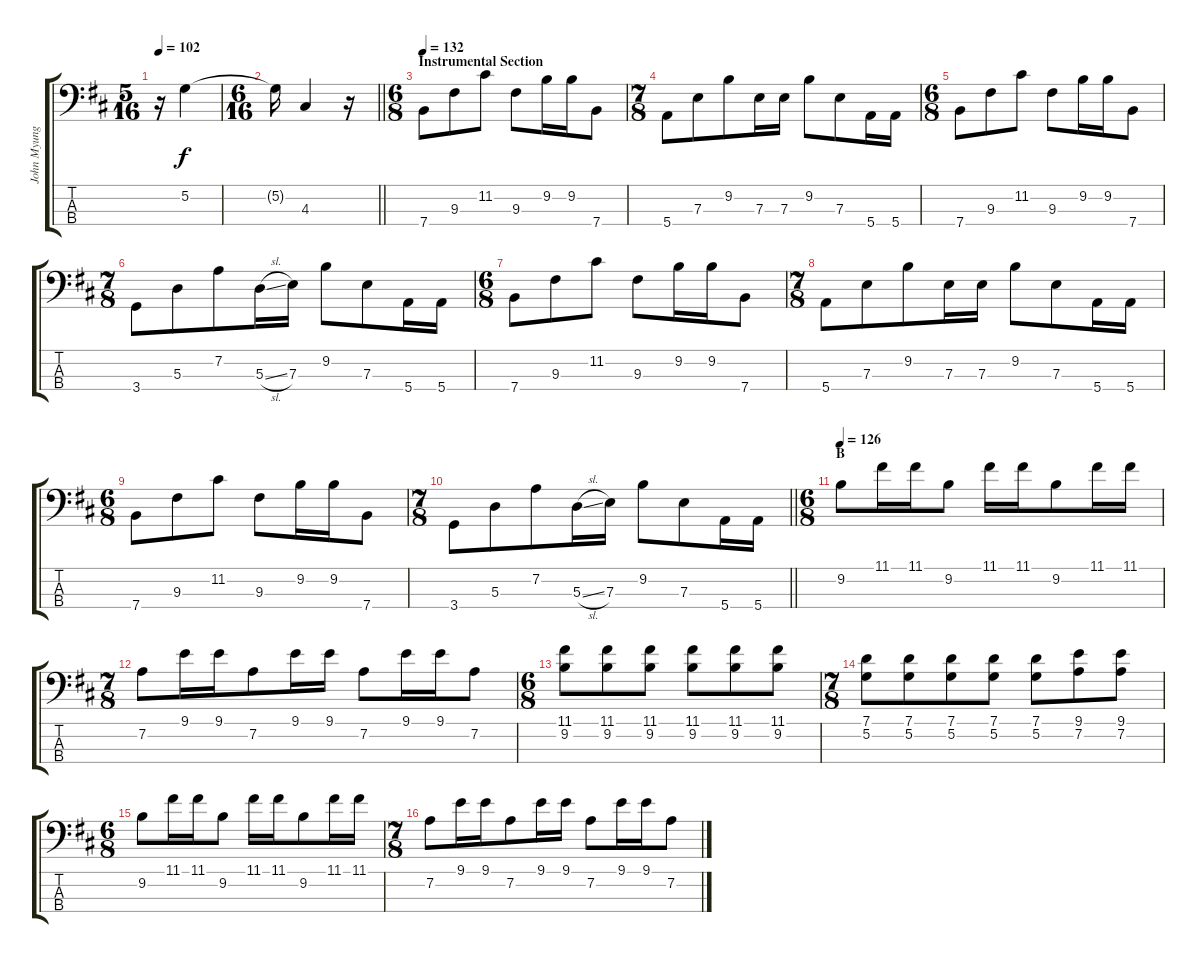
\track ("John Myung" "John Myung") {instrument electricbassfinger}
\staff {score tabs}
\tuning (G2 D2 A1 E1) {hide}
\ts (5 16)
\tempo 102
\clef f4
\ks bminor
r.16{dy f} 5.2.4 |
\ts (6 16)
\barLineRight lightlight
5.2{t}.16 4.3.4 r.16 |
\ts (6 8)
\section ("" "Instrumental Section")
\tempo 132
7.4.8 9.3.8 11.2.8 9.3.8 9.2.16 9.2.16 7.4.8 |
\ts (7 8)
5.4.8 7.3.8 9.2.8 7.3.16 7.3.16 9.2.8 7.3.8 5.4.16 5.4.16 |
\ts (6 8)
7.4.8 9.3.8 11.2.8 9.3.8 9.2.16 9.2.16 7.4.8 |
\ts (7 8)
3.4.8 5.3.8 7.2.8 5.3{sl}.16 7.3.16 9.2.8 7.3.8 5.4.16 5.4.16 |
\ts (6 8)
7.4.8 9.3.8 11.2.8 9.3.8 9.2.16 9.2.16 7.4.8 |
\ts (7 8)
5.4.8 7.3.8 9.2.8 7.3.16 7.3.16 9.2.8 7.3.8 5.4.16 5.4.16 |
\ts (6 8)
7.4.8 9.3.8 11.2.8 9.3.8 9.2.16 9.2.16 7.4.8 |
\ts (7 8)
\barLineRight lightlight
3.4.8 5.3.8 7.2.8 5.3{sl}.16 7.3.16 9.2.8 7.3.8 5.4.16 5.4.16 |
\ts (6 8)
\section ("" "B")
\tempo 126
9.2.8 11.1.16 11.1.16 9.2.8 11.1.16 11.1.16 9.2.8 11.1.16 11.1.16 |
\ts (7 8)
7.2.8 9.1.16 9.1.16 7.2.8 9.1.16 9.1.16 7.2.8 9.1.16 9.1.16 7.2.8 |
\ts (6 8)
(11.1 9.2).8 (11.1 9.2).8 (11.1 9.2).8 (11.1 9.2).8 (11.1 9.2).8 (11.1 9.2).8 |
\ts (7 8)
(7.1 5.2).8 (7.1 5.2).8 (7.1 5.2).8 (7.1 5.2).8 (7.1 5.2).8 (9.1 7.2).8 (9.1 7.2).8 |
\ts (6 8)
9.2.8 11.1.16 11.1.16 9.2.8 11.1.16 11.1.16 9.2.8 11.1.16 11.1.16 |
\ts (7 8)
7.2.8 9.1.16 9.1.16 7.2.8 9.1.16 9.1.16 7.2.8 9.1.16 9.1.16 7.2.8
